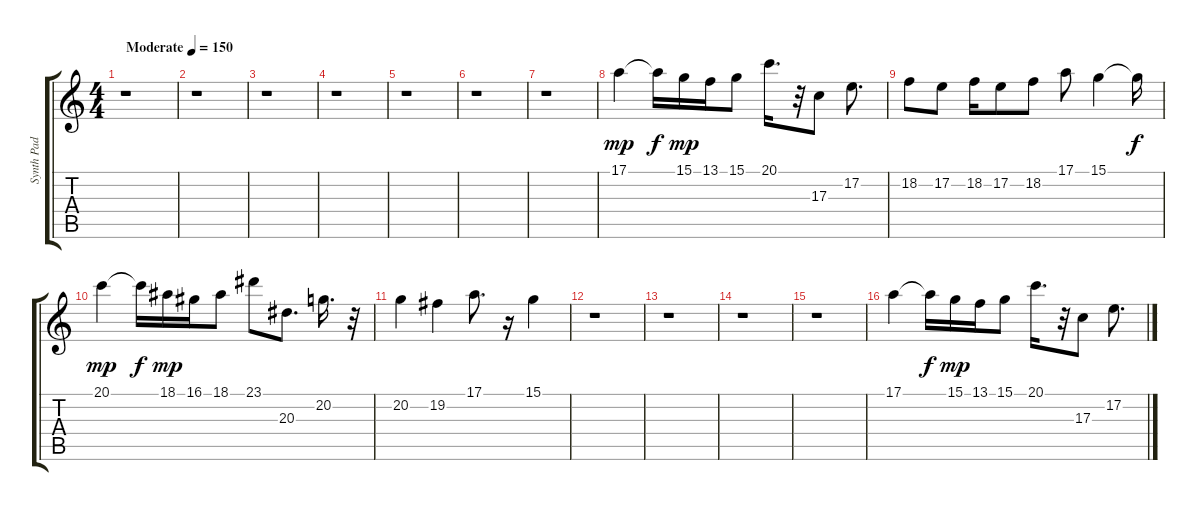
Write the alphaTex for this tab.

\track ("Synth Pad" "Synth Pad") {solo instrument pad3polysynth}
\staff {score tabs}
\tuning (E4 B3 G3 D3 A2 E2) {hide}
\ts (4 4)
\tempo (150 "Moderate")
\clef g2
\ks c
r.1{dy mp instrument pad3polysynth} |
r.1 |
r.1 |
r.1 |
r.1 |
r.1 |
r.1 |
17.1.4{instrument pad3polysynth} 17.1{t}.16{dy f} 15.1.16{dy mp} 13.1.16 15.1.8 20.1.16{d} r.32 17.3.8 17.2.8{d} |
18.2.8 17.2.8 18.2.16 17.2.8 18.2.8 17.1.8 15.1.4 15.1{t}.16{dy f} |
20.1.4{dy mp} 20.1{t}.16{dy f} 18.1.16{dy mp} 16.1.16 18.1.8 23.1.8 20.3.8{d} 20.2.16{d} r.32 |
20.2.4 19.2.4 17.1.8{d} r.16 15.1.4 |
r.1 |
r.1 |
r.1 |
r.1 |
17.1.4 17.1{t}.16{dy f} 15.1.16{dy mp} 13.1.16 15.1.8 20.1.16{d} r.32 17.3.8 17.2.8{d}
